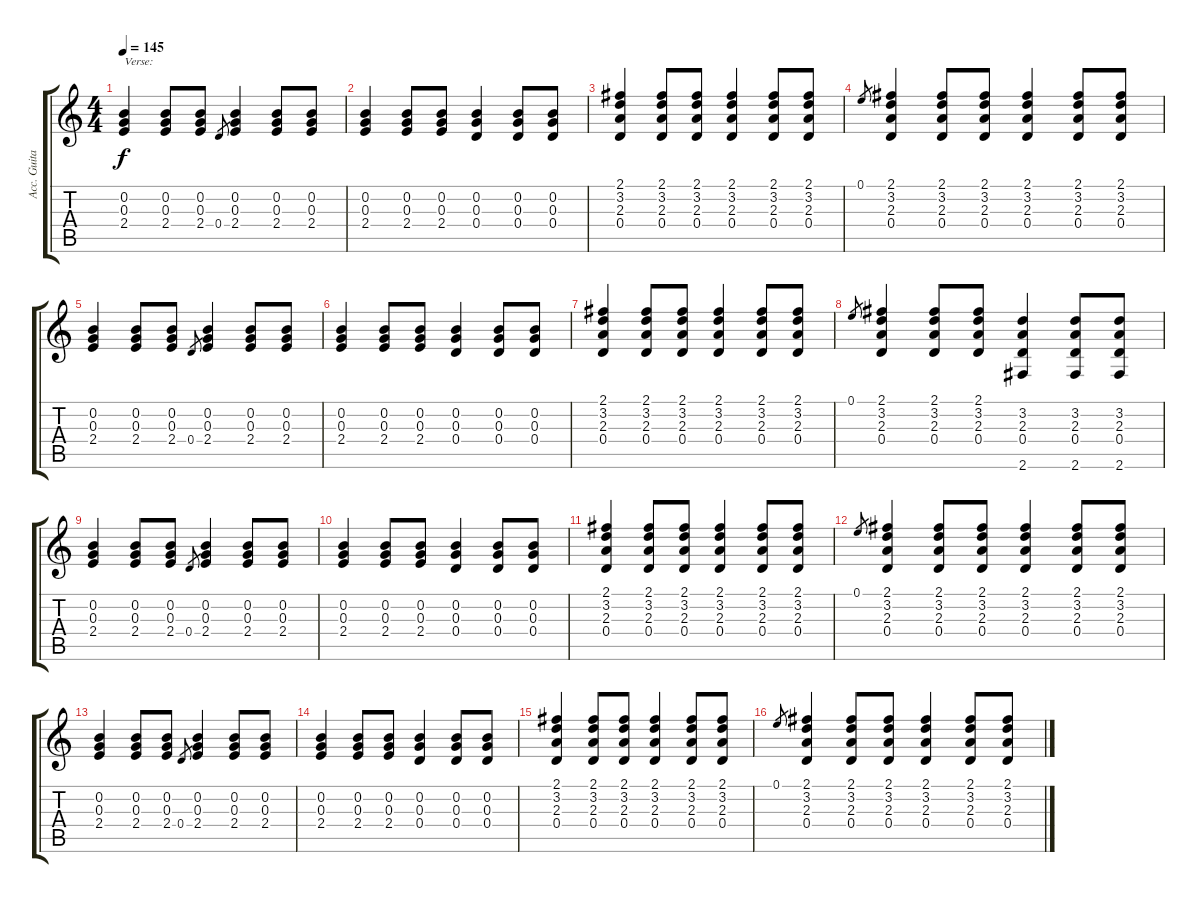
\track ("Acc. Guitar 1" "Acc. Guita") {instrument acousticguitarnylon}
\staff {score tabs}
\tuning (E4 B3 G3 D3 A2 E2) {hide}
\ts (4 4)
\tempo 145
\clef g2
\ks c
(0.2 0.3 2.4).4{txt "Verse:" dy f} (0.2 0.3 2.4).8 (0.2 0.3 2.4).8 0.4.8{gr} (0.2 0.3 2.4).4 (0.2 0.3 2.4).8 (0.2 0.3 2.4).8 |
(0.2 0.3 2.4).4 (0.2 0.3 2.4).8 (0.2 0.3 2.4).8 (0.2 0.3 0.4).4 (0.2 0.3 0.4).8 (0.2 0.3 0.4).8 |
(2.1 3.2 2.3 0.4).4 (2.1 3.2 2.3 0.4).8 (2.1 3.2 2.3 0.4).8 (2.1 3.2 2.3 0.4).4 (2.1 3.2 2.3 0.4).8 (2.1 3.2 2.3 0.4).8 |
0.1.8{gr} (2.1 3.2 2.3 0.4).4 (2.1 3.2 2.3 0.4).8 (2.1 3.2 2.3 0.4).8 (2.1 3.2 2.3 0.4).4 (2.1 3.2 2.3 0.4).8 (2.1 3.2 2.3 0.4).8 |
(0.2 0.3 2.4).4 (0.2 0.3 2.4).8 (0.2 0.3 2.4).8 0.4.8{gr} (0.2 0.3 2.4).4 (0.2 0.3 2.4).8 (0.2 0.3 2.4).8 |
(0.2 0.3 2.4).4 (0.2 0.3 2.4).8 (0.2 0.3 2.4).8 (0.2 0.3 0.4).4 (0.2 0.3 0.4).8 (0.2 0.3 0.4).8 |
(2.1 3.2 2.3 0.4).4 (2.1 3.2 2.3 0.4).8 (2.1 3.2 2.3 0.4).8 (2.1 3.2 2.3 0.4).4 (2.1 3.2 2.3 0.4).8 (2.1 3.2 2.3 0.4).8 |
0.1.8{gr} (2.1 3.2 2.3 0.4).4 (2.1 3.2 2.3 0.4).8 (2.1 3.2 2.3 0.4).8 (3.2 2.3 0.4 2.6).4 (3.2 2.3 0.4 2.6).8 (3.2 2.3 0.4 2.6).8 |
(0.2 0.3 2.4).4 (0.2 0.3 2.4).8 (0.2 0.3 2.4).8 0.4.8{gr} (0.2 0.3 2.4).4 (0.2 0.3 2.4).8 (0.2 0.3 2.4).8 |
(0.2 0.3 2.4).4 (0.2 0.3 2.4).8 (0.2 0.3 2.4).8 (0.2 0.3 0.4).4 (0.2 0.3 0.4).8 (0.2 0.3 0.4).8 |
(2.1 3.2 2.3 0.4).4 (2.1 3.2 2.3 0.4).8 (2.1 3.2 2.3 0.4).8 (2.1 3.2 2.3 0.4).4 (2.1 3.2 2.3 0.4).8 (2.1 3.2 2.3 0.4).8 |
0.1.8{gr} (2.1 3.2 2.3 0.4).4 (2.1 3.2 2.3 0.4).8 (2.1 3.2 2.3 0.4).8 (2.1 3.2 2.3 0.4).4 (2.1 3.2 2.3 0.4).8 (2.1 3.2 2.3 0.4).8 |
(0.2 0.3 2.4).4 (0.2 0.3 2.4).8 (0.2 0.3 2.4).8 0.4.8{gr} (0.2 0.3 2.4).4 (0.2 0.3 2.4).8 (0.2 0.3 2.4).8 |
(0.2 0.3 2.4).4 (0.2 0.3 2.4).8 (0.2 0.3 2.4).8 (0.2 0.3 0.4).4 (0.2 0.3 0.4).8 (0.2 0.3 0.4).8 |
(2.1 3.2 2.3 0.4).4 (2.1 3.2 2.3 0.4).8 (2.1 3.2 2.3 0.4).8 (2.1 3.2 2.3 0.4).4 (2.1 3.2 2.3 0.4).8 (2.1 3.2 2.3 0.4).8 |
0.1.8{gr} (2.1 3.2 2.3 0.4).4 (2.1 3.2 2.3 0.4).8 (2.1 3.2 2.3 0.4).8 (2.1 3.2 2.3 0.4).4 (2.1 3.2 2.3 0.4).8 (2.1 3.2 2.3 0.4).8
